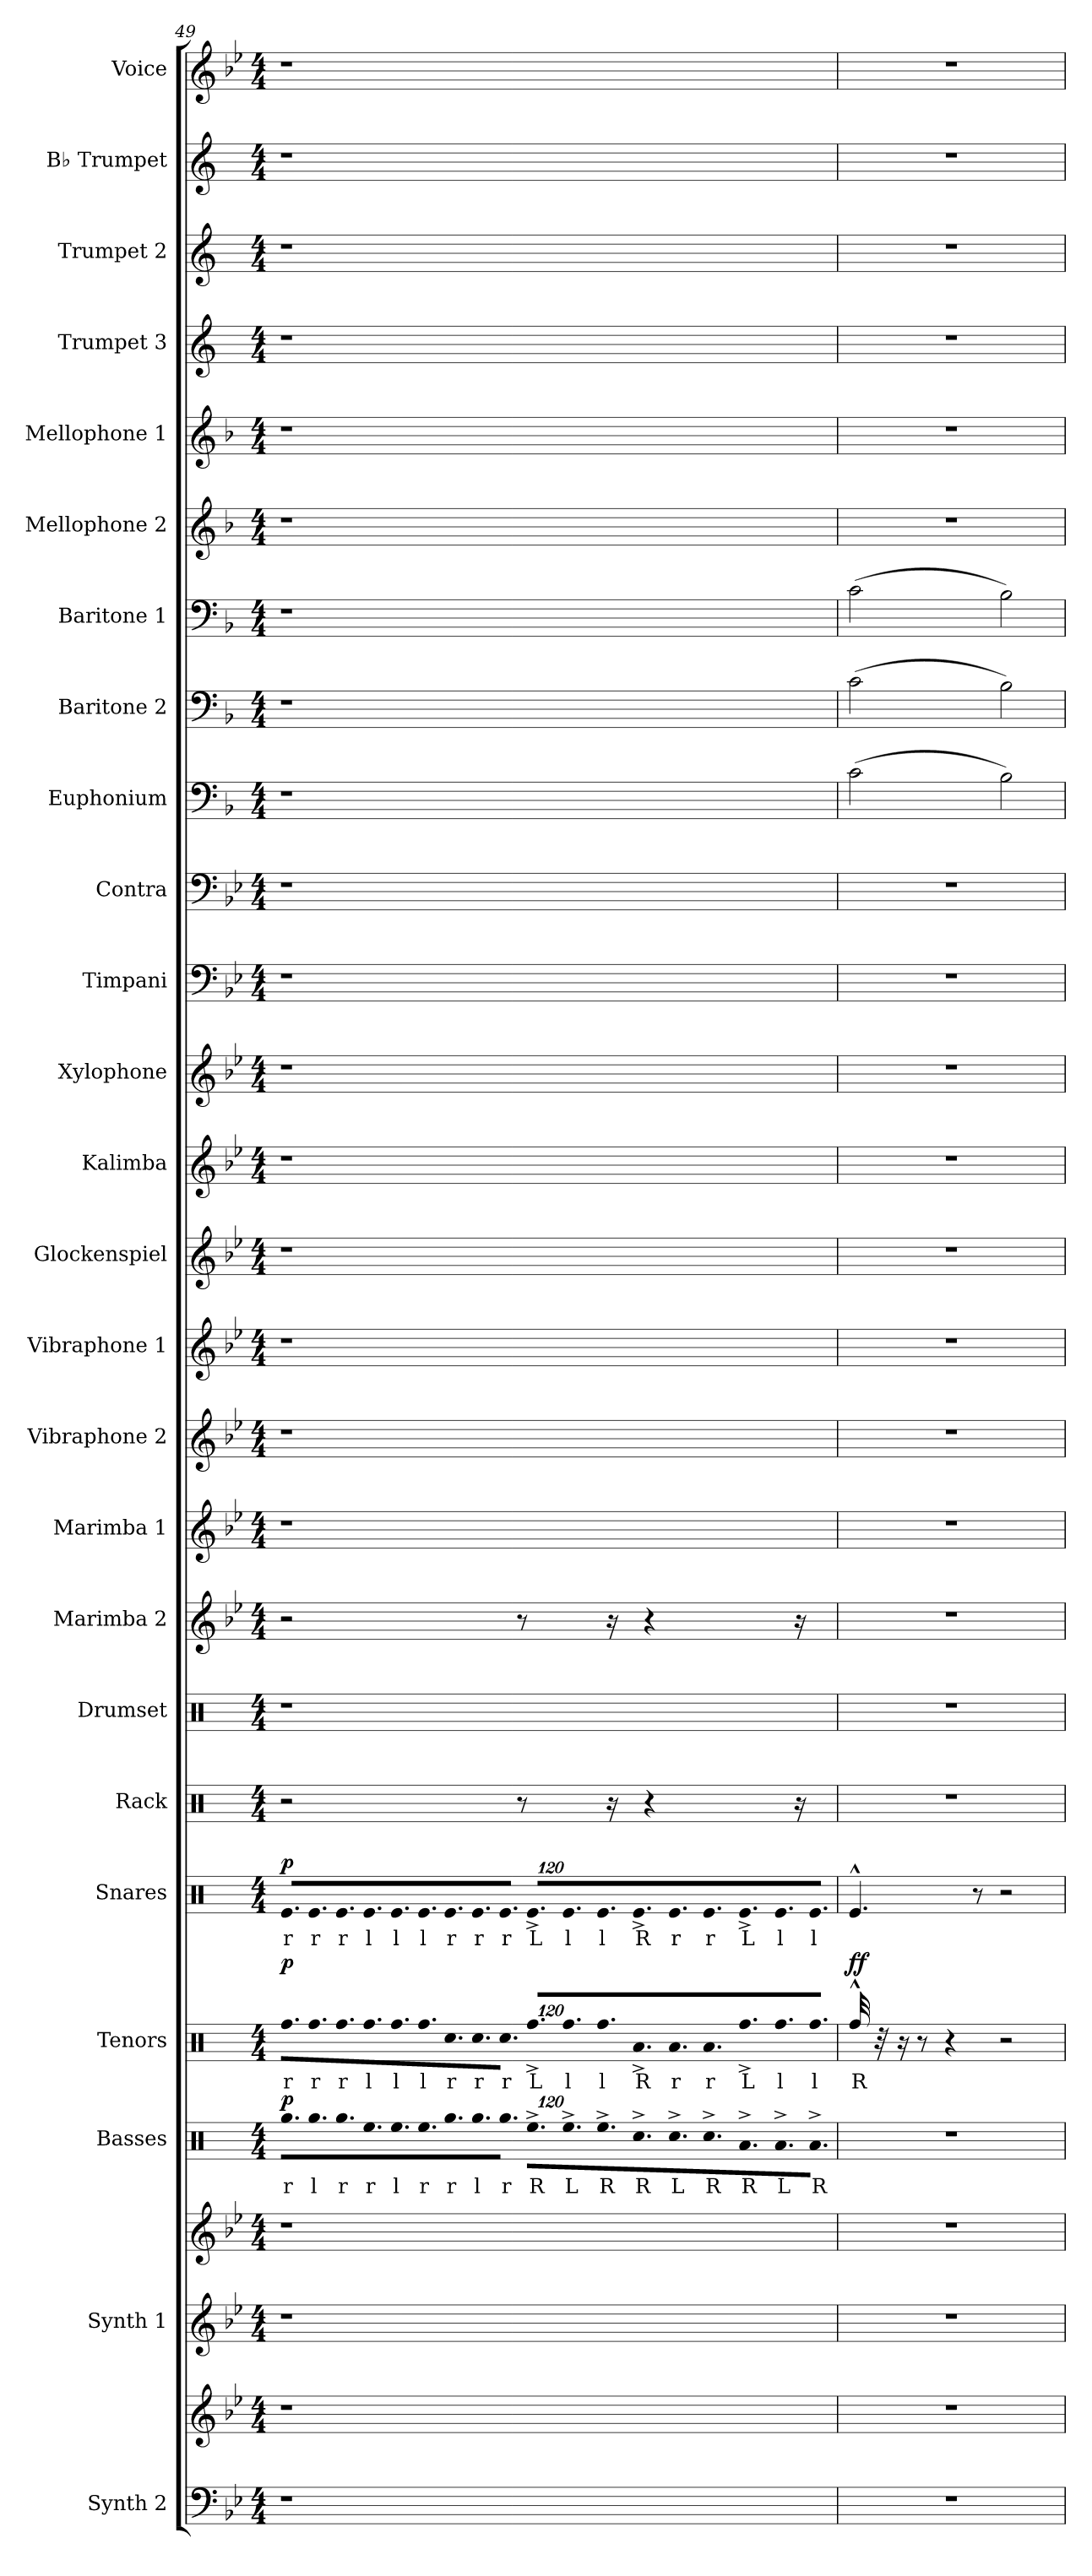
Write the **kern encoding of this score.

**kern	**kern	**kern	**kern	**kern	**text	**dynam	**kern	**text	**dynam	**kern	**text	**dynam	**kern	**kern	**kern	**kern	**kern	**kern	**kern	**kern	**kern	**kern	**kern	**kern	**dynam	**kern	**dynam	**kern	**dynam	**kern	**kern	**kern	**kern	**kern	**kern
*part25	*part25	*part24	*part24	*part23	*part23	*part23	*part22	*part22	*part22	*part21	*part21	*part21	*part20	*part19	*part18	*part17	*part16	*part15	*part14	*part13	*part12	*part11	*part10	*part9	*part9	*part8	*part8	*part7	*part7	*part6	*part5	*part4	*part3	*part2	*part1
*staff27	*staff26	*staff25	*staff24	*staff23	*staff23	*staff23	*staff22	*staff22	*staff22	*staff21	*staff21	*staff21	*staff20	*staff19	*staff18	*staff17	*staff16	*staff15	*staff14	*staff13	*staff12	*staff11	*staff10	*staff9	*staff9	*staff8	*staff8	*staff7	*staff7	*staff6	*staff5	*staff4	*staff3	*staff2	*staff1
*I"Synth 2	*	*I"Synth 1	*	*I"Basses	*	*	*I"Tenors	*	*	*I"Snares	*	*	*I"Rack	*I"Drumset	*I"Marimba 2	*I"Marimba 1	*I"Vibraphone 2	*I"Vibraphone 1	*I"Glockenspiel	*I"Kalimba	*I"Xylophone	*I"Timpani	*I"Contra	*I"Euphonium	*	*I"Baritone 2	*	*I"Baritone 1	*	*I"Mellophone 2	*I"Mellophone 1	*I"Trumpet 3	*I"Trumpet 2	*I"B♭ Trumpet	*I"Voice
*I'Synth 2	*	*I'Synth1	*	*I'Basses	*	*	*I'Tenors	*	*	*I'Snares	*	*	*I'Rack	*I'Drs.	*I'Mrm. 2	*I'Mrm. 1	*I'Vib. 2	*I'Vib. 1	*I'Glk.	*I'Kal.	*I'Xyl.	*I'Timp.	*I'Contra	*I'Euph	*	*I'Bari 2	*	*I'Bari 1	*	*I'Mello 2	*I'Mello 1	*I'Tpt. 3	*I'Tpt. 2	*I'Tpt. 1	*I'Vo.
!!LO:PB:g=z
*clefF4	*clefG2	*clefG2	*clefG2	*clefX	*	*	*clefX	*	*	*clefX	*	*	*clefX	*clefX	*clefG2	*clefG2	*clefG2	*clefG2	*clefG2	*clefG2	*clefG2	*clefF4	*clefF4	*clefF4	*	*clefF4	*	*clefF4	*	*clefG2	*clefG2	*clefG2	*clefG2	*clefG2	*clefG2
*	*	*	*	*	*	*	*	*	*	*	*	*	*	*	*	*	*	*	*ITrd-14c-24	*	*ITrd-7c-12	*	*	*ITrd4c7	*	*ITrd4c7	*	*ITrd4c7	*	*ITrd4c7	*ITrd4c7	*ITrd1c2	*ITrd1c2	*ITrd1c2	*
*k[b-e-]	*k[b-e-]	*k[b-e-]	*k[b-e-]	*k[]	*	*	*k[]	*	*	*k[]	*	*	*k[]	*k[]	*k[b-e-]	*k[b-e-]	*k[b-e-]	*k[b-e-]	*k[b-e-]	*k[b-e-]	*k[b-e-]	*k[b-e-]	*k[b-e-]	*k[b-e-]	*	*k[b-e-]	*	*k[b-e-]	*	*k[b-e-]	*k[b-e-]	*k[b-e-]	*k[b-e-]	*k[b-e-]	*k[b-e-]
*M4/4	*M4/4	*M4/4	*M4/4	*M4/4	*	*	*M4/4	*	*	*M4/4	*	*	*M4/4	*M4/4	*M4/4	*M4/4	*M4/4	*M4/4	*M4/4	*M4/4	*M4/4	*M4/4	*M4/4	*M4/4	*	*M4/4	*	*M4/4	*	*M4/4	*M4/4	*M4/4	*M4/4	*M4/4	*M4/4
*	*	*	*	*Xbrackettup	*	*	*	*	*	*	*	*	*	*	*	*	*	*	*	*	*	*	*	*	*	*	*	*	*	*	*	*	*	*	*
=49	=49	=49	=49	=49	=49	=49	=49	=49	=49	=49	=49	=49	=49	=49	=49	=49	=49	=49	=49	=49	=49	=49	=49	=49	=49	=49	=49	=49	=49	=49	=49	=49	=49	=49	=49
!	!	!	!	!LO:N:vis=16.	!LO:LY:b	!	!	!	!	!	!	!	!	!	!	!	!	!	!	!	!	!	!	!	!	!	!	!	!	!	!	!	!	!	!
*	*	*	*	*	*	*	*Xbrackettup	*	*	*	*	*	*	*	*	*	*	*	*	*	*	*	*	*	*	*	*	*	*	*	*	*	*	*	*
!	!	!	!	!	!	!	!LO:N:vis=16.	!LO:LY:b	!	!	!	!	!	!	!	!	!	!	!	!	!	!	!	!	!	!	!	!	!	!	!	!	!	!	!
*	*	*	*	*	*	*	*	*	*	*Xbrackettup	*	*	*	*	*	*	*	*	*	*	*	*	*	*	*	*	*	*	*	*	*	*	*	*	*
!	!	!	!	!	!	!LO:DY:b	!	!	!LO:DY:b	!LO:N:vis=16.	!LO:LY:b	!LO:DY:b	!	!	!	!	!	!	!	!	!	!	!	!	!	!	!	!	!	!	!	!	!	!	!
1r	1r	1r	1r	1920%107Rgg\L	r	p	1920%107Rff\L	r	p	1920%107Re/L	r	p	2r	1r	2r	1r	1r	1r	1r	1r	1r	1r	1r	1r	.	1r	.	1r	.	1r	1r	1r	1r	1r	1r
!	!	!	!	!LO:N:vis=16.	!LO:LY:b	!	!LO:N:vis=16.	!LO:LY:b	!	!LO:N:vis=16.	!LO:LY:b	!	!	!	!	!	!	!	!	!	!	!	!	!	!	!	!	!	!	!	!	!	!	!	!
.	.	.	.	1920%107Rgg\	l	.	1920%107Rff\	r	.	1920%107Re/	r	.	.	.	.	.	.	.	.	.	.	.	.	.	.	.	.	.	.	.	.	.	.	.	.
!	!	!	!	!LO:N:vis=16.	!LO:LY:b	!	!LO:N:vis=16.	!LO:LY:b	!	!LO:N:vis=16.	!LO:LY:b	!	!	!	!	!	!	!	!	!	!	!	!	!	!	!	!	!	!	!	!	!	!	!	!
.	.	.	.	1920%107Rgg\	r	.	1920%107Rff\	r	.	1920%107Re/	r	.	.	.	.	.	.	.	.	.	.	.	.	.	.	.	.	.	.	.	.	.	.	.	.
!	!	!	!	!LO:N:vis=16.	!LO:LY:b	!	!LO:N:vis=16.	!LO:LY:b	!	!LO:N:vis=16.	!LO:LY:b	!	!	!	!	!	!	!	!	!	!	!	!	!	!	!	!	!	!	!	!	!	!	!	!
.	.	.	.	1920%107Ree\	r	.	1920%107Rff\	l	.	1920%107Re/	l	.	.	.	.	.	.	.	.	.	.	.	.	.	.	.	.	.	.	.	.	.	.	.	.
!	!	!	!	!LO:N:vis=16.	!LO:LY:b	!	!LO:N:vis=16.	!LO:LY:b	!	!LO:N:vis=16.	!LO:LY:b	!	!	!	!	!	!	!	!	!	!	!	!	!	!	!	!	!	!	!	!	!	!	!	!
.	.	.	.	1920%107Ree\	l	.	1920%107Rff\	l	.	1920%107Re/	l	.	.	.	.	.	.	.	.	.	.	.	.	.	.	.	.	.	.	.	.	.	.	.	.
!	!	!	!	!LO:N:vis=16.	!LO:LY:b	!	!LO:N:vis=16.	!LO:LY:b	!	!LO:N:vis=16.	!LO:LY:b	!	!	!	!	!	!	!	!	!	!	!	!	!	!	!	!	!	!	!	!	!	!	!	!
.	.	.	.	1920%107Ree\	r	.	1920%107Rff\	l	.	1920%107Re/	l	.	.	.	.	.	.	.	.	.	.	.	.	.	.	.	.	.	.	.	.	.	.	.	.
!	!	!	!	!LO:N:vis=16.	!LO:LY:b	!	!LO:N:vis=16.	!LO:LY:b	!	!LO:N:vis=16.	!LO:LY:b	!	!	!	!	!	!	!	!	!	!	!	!	!	!	!	!	!	!	!	!	!	!	!	!
.	.	.	.	1920%107Rgg\	r	.	1920%107Rcc\	r	.	1920%107Re/	r	.	.	.	.	.	.	.	.	.	.	.	.	.	.	.	.	.	.	.	.	.	.	.	.
!	!	!	!	!LO:N:vis=16.	!LO:LY:b	!	!LO:N:vis=16.	!LO:LY:b	!	!LO:N:vis=16.	!LO:LY:b	!	!	!	!	!	!	!	!	!	!	!	!	!	!	!	!	!	!	!	!	!	!	!	!
.	.	.	.	1920%107Rgg\	l	.	1920%107Rcc\	r	.	1920%107Re/	r	.	.	.	.	.	.	.	.	.	.	.	.	.	.	.	.	.	.	.	.	.	.	.	.
!	!	!	!	!LO:N:vis=16.	!LO:LY:b	!	!LO:N:vis=16.	!LO:LY:b	!	!LO:N:vis=16.	!LO:LY:b	!	!	!	!	!	!	!	!	!	!	!	!	!	!	!	!	!	!	!	!	!	!	!	!
.	.	.	.	1920%107Rgg\J	r	.	1920%107Rcc\J	r	.	1920%107Re/J	r	.	.	.	.	.	.	.	.	.	.	.	.	.	.	.	.	.	.	.	.	.	.	.	.
.	.	.	.	.	.	.	.	.	.	.	.	.	8r	.	8r	.	.	.	.	.	.	.	.	.	.	.	.	.	.	.	.	.	.	.	.
!	!	!	!	!LO:N:vis=16.	!LO:LY:b	!	!LO:N:vis=16.	!LO:LY:b	!	!LO:N:vis=16.	!LO:LY:b	!	!	!	!	!	!	!	!	!	!	!	!	!	!	!	!	!	!	!	!	!	!	!	!
.	.	.	.	1920%107Ree^\L	R	.	1920%107Rff^/L	L	.	1920%107Re^/L	L	.	.	.	.	.	.	.	.	.	.	.	.	.	.	.	.	.	.	.	.	.	.	.	.
!	!	!	!	!LO:N:vis=16.	!LO:LY:b	!	!LO:N:vis=16.	!LO:LY:b	!	!LO:N:vis=16.	!LO:LY:b	!	!	!	!	!	!	!	!	!	!	!	!	!	!	!	!	!	!	!	!	!	!	!	!
.	.	.	.	1920%107Ree^\	L	.	1920%107Rff/	l	.	1920%107Re/	l	.	.	.	.	.	.	.	.	.	.	.	.	.	.	.	.	.	.	.	.	.	.	.	.
!	!	!	!	!LO:N:vis=16.	!LO:LY:b	!	!LO:N:vis=16.	!LO:LY:b	!	!LO:N:vis=16.	!LO:LY:b	!	!	!	!	!	!	!	!	!	!	!	!	!	!	!	!	!	!	!	!	!	!	!	!
.	.	.	.	1920%107Ree^\	R	.	1920%107Rff/	l	.	1920%107Re/	l	.	.	.	.	.	.	.	.	.	.	.	.	.	.	.	.	.	.	.	.	.	.	.	.
.	.	.	.	.	.	.	.	.	.	.	.	.	16r	.	16r	.	.	.	.	.	.	.	.	.	.	.	.	.	.	.	.	.	.	.	.
!	!	!	!	!LO:N:vis=16.	!LO:LY:b	!	!LO:N:vis=16.	!LO:LY:b	!	!LO:N:vis=16.	!LO:LY:b	!	!	!	!	!	!	!	!	!	!	!	!	!	!	!	!	!	!	!	!	!	!	!	!
.	.	.	.	1920%107Rcc^\	R	.	1920%107Ra^/	R	.	1920%107Re^/	R	.	.	.	.	.	.	.	.	.	.	.	.	.	.	.	.	.	.	.	.	.	.	.	.
.	.	.	.	.	.	.	.	.	.	.	.	.	4r	.	4r	.	.	.	.	.	.	.	.	.	.	.	.	.	.	.	.	.	.	.	.
!	!	!	!	!LO:N:vis=16.	!LO:LY:b	!	!LO:N:vis=16.	!LO:LY:b	!	!LO:N:vis=16.	!LO:LY:b	!	!	!	!	!	!	!	!	!	!	!	!	!	!	!	!	!	!	!	!	!	!	!	!
.	.	.	.	1920%107Rcc^\	L	.	1920%107Ra/	r	.	1920%107Re/	r	.	.	.	.	.	.	.	.	.	.	.	.	.	.	.	.	.	.	.	.	.	.	.	.
!	!	!	!	!LO:N:vis=16.	!LO:LY:b	!	!LO:N:vis=16.	!LO:LY:b	!	!LO:N:vis=16.	!LO:LY:b	!	!	!	!	!	!	!	!	!	!	!	!	!	!	!	!	!	!	!	!	!	!	!	!
.	.	.	.	1920%107Rcc^\	R	.	1920%107Ra/	r	.	1920%107Re/	r	.	.	.	.	.	.	.	.	.	.	.	.	.	.	.	.	.	.	.	.	.	.	.	.
!	!	!	!	!LO:N:vis=16.	!LO:LY:b	!	!LO:N:vis=16.	!LO:LY:b	!	!LO:N:vis=16.	!LO:LY:b	!	!	!	!	!	!	!	!	!	!	!	!	!	!	!	!	!	!	!	!	!	!	!	!
.	.	.	.	1920%107Ra^\	R	.	1920%107Rff^/	L	.	1920%107Re^/	L	.	.	.	.	.	.	.	.	.	.	.	.	.	.	.	.	.	.	.	.	.	.	.	.
!	!	!	!	!LO:N:vis=16.	!LO:LY:b	!	!LO:N:vis=16.	!LO:LY:b	!	!LO:N:vis=16.	!LO:LY:b	!	!	!	!	!	!	!	!	!	!	!	!	!	!	!	!	!	!	!	!	!	!	!	!
.	.	.	.	1920%107Ra^\	L	.	1920%107Rff/	l	.	1920%107Re/	l	.	.	.	.	.	.	.	.	.	.	.	.	.	.	.	.	.	.	.	.	.	.	.	.
.	.	.	.	.	.	.	.	.	.	.	.	.	16r	.	16r	.	.	.	.	.	.	.	.	.	.	.	.	.	.	.	.	.	.	.	.
!	!	!	!	!LO:N:vis=16.	!LO:LY:b	!	!LO:N:vis=16.	!LO:LY:b	!	!LO:N:vis=16.	!LO:LY:b	!	!	!	!	!	!	!	!	!	!	!	!	!	!	!	!	!	!	!	!	!	!	!	!
.	.	.	.	1920%107Ra^\J	R	.	1920%107Rff/J	l	.	1920%107Re/J	l	.	.	.	.	.	.	.	.	.	.	.	.	.	.	.	.	.	.	.	.	.	.	.	.
320ryy	320ryy	320ryy	320ryy	.	.	.	.	.	.	.	.	.	320ryy	320ryy	320ryy	320ryy	320ryy	320ryy	320ryy	320ryy	320ryy	320ryy	320ryy	320ryy	.	320ryy	.	320ryy	.	320ryy	320ryy	320ryy	320ryy	320ryy	320ryy
=50	=50	=50	=50	=50	=50	=50	=50	=50	=50	=50	=50	=50	=50	=50	=50	=50	=50	=50	=50	=50	=50	=50	=50	=50	=50	=50	=50	=50	=50	=50	=50	=50	=50	=50	=50
!	!	!	!	!	!	!	!	!LO:LY:b	!LO:DY:b	!	!	!	!	!	!	!	!	!	!	!	!	!	!	!	!LO:DY:b	!	!	!	!	!	!	!	!	!	!
!	!	!	!	!	!	!	!	!	!	!	!	!	!	!	!	!	!	!	!	!	!	!	!	!	!LO:DY:n=1:b	!	!LO:DY:b	!	!	!	!	!	!	!	!
!	!	!	!	!	!	!	!	!	!	!	!	!	!	!	!	!	!	!	!	!	!	!	!	!	!	!	!LO:DY:n=1:b	!	!LO:DY:b	!	!	!	!	!	!
!	!	!	!	!	!	!	!	!	!	!	!	!	!	!	!	!	!	!	!	!	!	!	!	!	!	!	!	!	!LO:DY:n=1:b	!	!	!	!	!	!
1r	1r	1r	1r	1r	.	.	32Rff^^/	R	ff	4.Re^^/	.	.	1r	1r	1r	1r	1r	1r	1r	1r	1r	1r	1r	(2F\	mp p	(2F\	mp p	(2F\	mp p	1r	1r	1r	1r	1r	1r
.	.	.	.	.	.	.	32r	.	.	.	.	.	.	.	.	.	.	.	.	.	.	.	.	.	.	.	.	.	.	.	.	.	.	.	.
.	.	.	.	.	.	.	16r	.	.	.	.	.	.	.	.	.	.	.	.	.	.	.	.	.	.	.	.	.	.	.	.	.	.	.	.
.	.	.	.	.	.	.	8r	.	.	.	.	.	.	.	.	.	.	.	.	.	.	.	.	.	.	.	.	.	.	.	.	.	.	.	.
.	.	.	.	.	.	.	4r	.	.	.	.	.	.	.	.	.	.	.	.	.	.	.	.	.	.	.	.	.	.	.	.	.	.	.	.
.	.	.	.	.	.	.	.	.	.	8r	.	.	.	.	.	.	.	.	.	.	.	.	.	.	.	.	.	.	.	.	.	.	.	.	.
.	.	.	.	.	.	.	2r	.	.	2r	.	.	.	.	.	.	.	.	.	.	.	.	.	2E-\)	.	2E-\)	.	2E-\)	.	.	.	.	.	.	.
=	=	=	=	=	=	=	=	=	=	=	=	=	=	=	=	=	=	=	=	=	=	=	=	=	=	=	=	=	=	=	=	=	=	=	=
*-	*-	*-	*-	*-	*-	*-	*-	*-	*-	*-	*-	*-	*-	*-	*-	*-	*-	*-	*-	*-	*-	*-	*-	*-	*-	*-	*-	*-	*-	*-	*-	*-	*-	*-	*-
